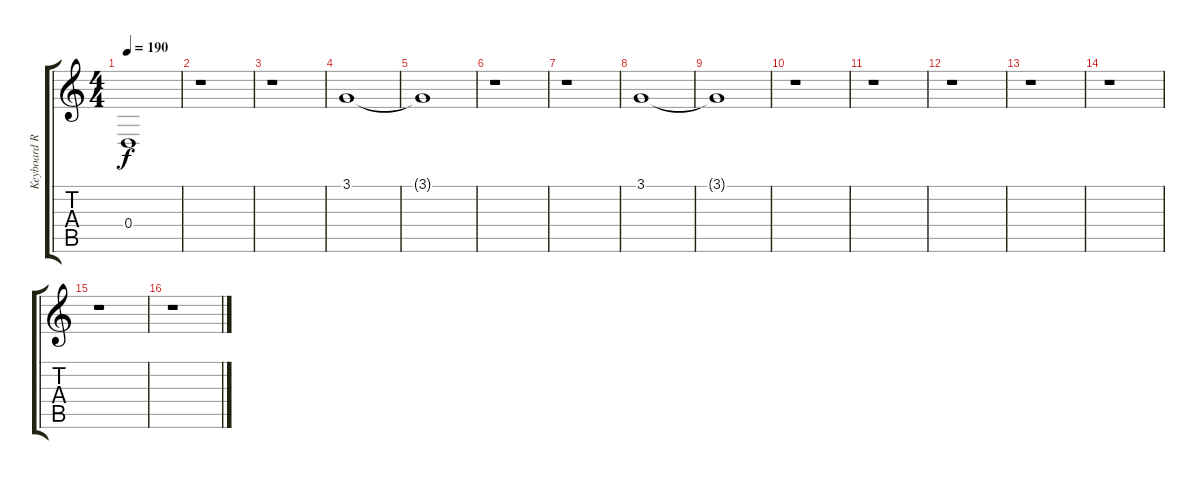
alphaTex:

\track ("Keyboard Right" "Keyboard R") {instrument churchorgan}
\staff {score tabs}
\tuning (E4 B3 G3 D3 A2 E2) {hide}
\ts (4 4)
\tempo 190
\clef g2
\ks c
0.4.1{dy f} |
r.1 |
r.1 |
3.1.1 |
3.1{t}.1 |
r.1 |
r.1 |
3.1.1 |
3.1{t}.1 |
r.1 |
r.1 |
r.1 |
r.1 |
r.1 |
r.1 |
r.1
